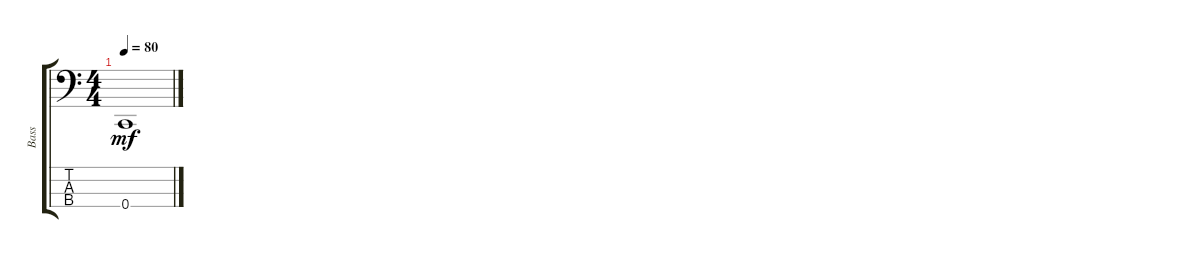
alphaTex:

\track (" Bass" " Bass") {instrument electricbasspick}
\staff {score tabs}
\tuning (F2 C2 G1 C1) {hide}
\ts (4 4)
\tempo 80
\clef f4
\ks c
0.4.1{dy mf}
